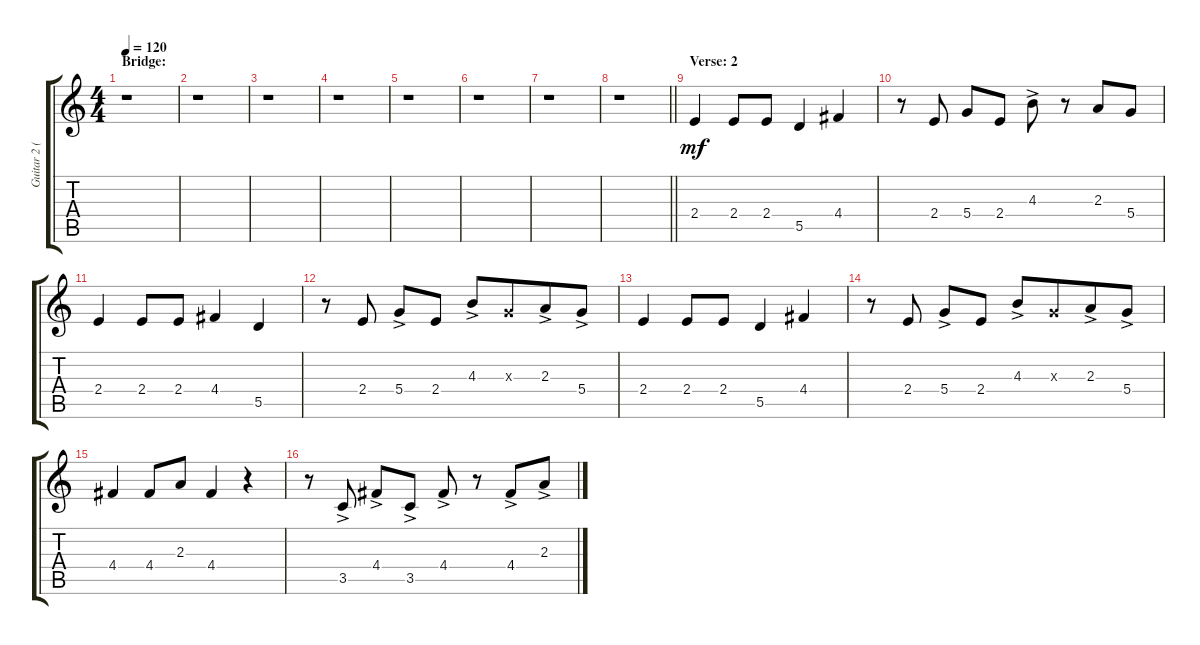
\track ("Guitar 2 (AE)" "Guitar 2 (") {instrument acousticguitarsteel}
\staff {score tabs}
\tuning (E4 B3 G3 D3 A2 E2) {hide}
\ts (4 4)
\section ("" "Bridge:")
\tempo 120
\clef g2
\ks c
r.1{dy mf} |
r.1 |
r.1 |
r.1 |
r.1 |
r.1 |
r.1 |
\barLineRight lightlight
r.1 |
\section ("" "Verse: 2")
2.4.4 2.4.8 2.4.8 5.5.4 4.4.4 |
r.8 2.4.8 5.4.8{beam merge} 2.4.8 4.3{ac}.8 r.8{beam merge} 2.3.8 5.4.8 |
2.4.4 2.4.8 2.4.8 4.4.4 5.5.4 |
r.8 2.4.8 5.4{ac}.8{beam merge} 2.4.8 4.3{ac}.8 0.3{x}.8{beam merge} 2.3{ac}.8 5.4{ac}.8 |
2.4.4 2.4.8 2.4.8 5.5.4 4.4.4 |
r.8 2.4.8 5.4{ac}.8{beam merge} 2.4.8 4.3{ac}.8 0.3{x}.8{beam merge} 2.3{ac}.8 5.4{ac}.8 |
4.4.4 4.4.8 2.3.8 4.4.4 r.4 |
r.8 3.5{ac}.8 4.4{ac}.8 3.5{ac}.8 4.4{ac}.8 r.8{beam merge} 4.4{ac}.8 2.3{ac}.8
